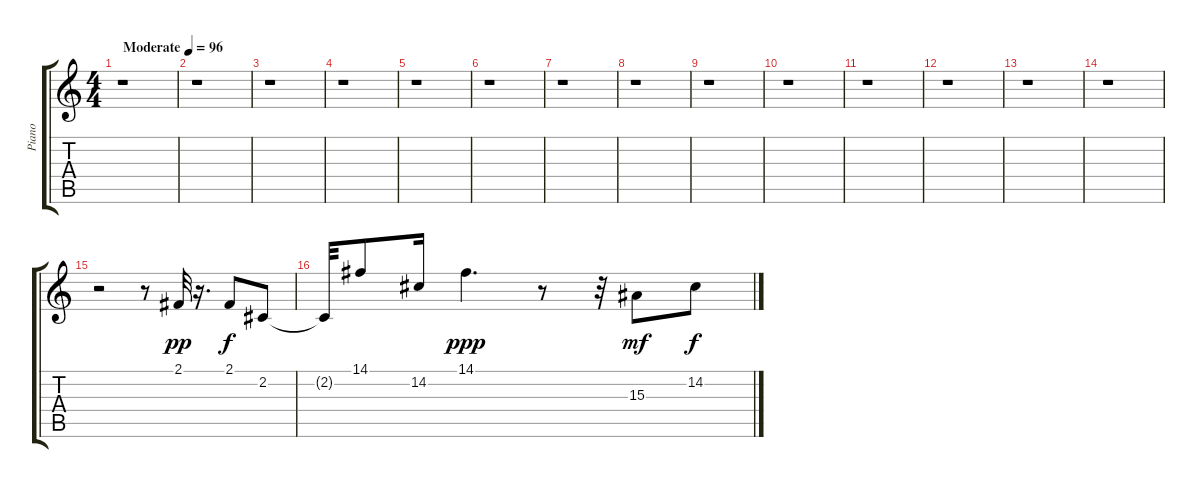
\track ("Piano" "Piano") {instrument acousticgrandpiano}
\staff {score tabs}
\tuning (E4 B3 G3 D3 A2 E2) {hide}
\ts (4 4)
\tempo (96 "Moderate")
\clef g2
\ks c
r.1{dy pp instrument acousticgrandpiano} |
r.1 |
r.1 |
r.1 |
r.1 |
r.1 |
r.1 |
r.1 |
r.1 |
r.1 |
r.1 |
r.1 |
r.1 |
r.1 |
r.2 r.8 2.1.32 r.16{d} 2.1.8{dy f} 2.2.8 |
2.2{t}.32 14.1.8 14.2.16 14.1.4{d dy ppp} r.8 r.32 15.3.8{dy mf} 14.2.8{dy f}
